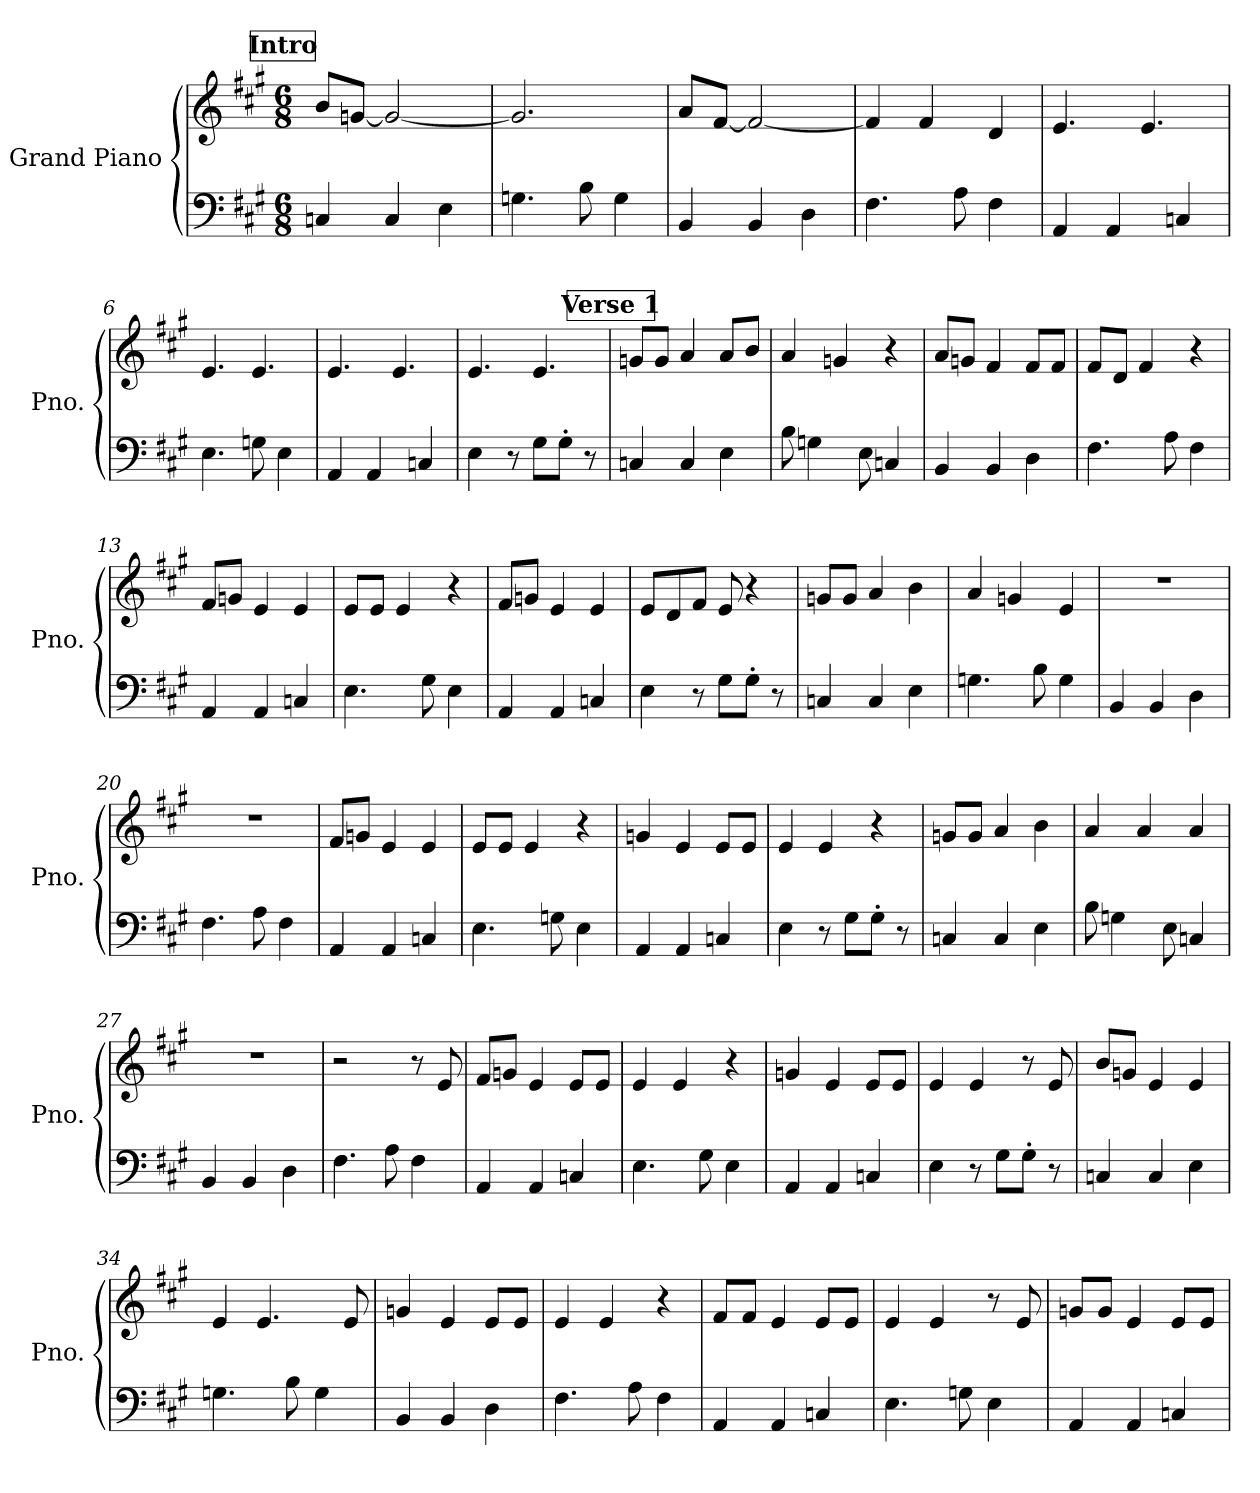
**kern	**kern
*part1	*part1
*staff2	*staff1
*I"Grand Piano	*
*I'Pno.	*
*clefF4	*clefG2
*k[f#c#g#]	*k[f#c#g#]
*M6/8	*M6/8
*MM160	*MM160
!!LO:REH:place=s1:a:B:fs=11:t=Intro
=1	=1
4Cn/	8b/L
.	[8gn/J
4C/	2g/_
4E\	.
=2	=2
4.Gn\	2.g/]
8B\	.
4G\	.
=3	=3
4BB/	8a/L
.	[8f#/J
4BB/	2f#/_
4D\	.
=4	=4
4.F#\	4f#/]
.	4f#/
8A\	.
4F#\	4d/
=5	=5
4AA/	4.e/
4AA/	.
.	4.e/
4Cn/	.
=6	=6
4.E\	4.e/
8Gn\	4.e/
4E\	.
=7	=7
4AA/	4.e/
4AA/	.
.	4.e/
4Cn/	.
=8	=8
4E\	4.e/
8r	.
8G#\L	4.e/
8G#'\J	.
8r	.
!!LO:REH:place=s1:a:B:fs=11:t=Verse 1
=9	=9
4Cn/	8gn/L
.	8g/J
4C/	4a/
4E\	8a/L
.	8b/J
!!LO:LB:g=z
=10	=10
8B\	4a/
4Gn\	.
.	4gn/
8E\	.
4Cn/	4r
=11	=11
4BB/	8a/L
.	8gn/J
4BB/	4f#/
4D\	8f#/L
.	8f#/J
=12	=12
4.F#\	8f#/L
.	8d/J
.	4f#/
8A\	.
4F#\	4r
=13	=13
4AA/	8f#/L
.	8gn/J
4AA/	4e/
4Cn/	4e/
=14	=14
4.E\	8e/L
.	8e/J
.	4e/
8G#\	.
4E\	4r
=15	=15
4AA/	8f#/L
.	8gn/J
4AA/	4e/
4Cn/	4e/
=16	=16
4E\	8e/L
.	8d/
8r	8f#/J
8G#\L	8e/
8G#'\J	4r
8r	.
=17	=17
4Cn/	8gn/L
.	8g/J
4C/	4a/
4E\	4b\
!!LO:LB:g=z
=18	=18
4.Gn\	4a/
.	4gn/
8B\	.
4G\	4e/
=19	=19
4BB/	2.r
4BB/	.
4D\	.
=20	=20
4.F#\	2.r
8A\	.
4F#\	.
=21	=21
4AA/	8f#/L
.	8gn/J
4AA/	4e/
4Cn/	4e/
=22	=22
4.E\	8e/L
.	8e/J
.	4e/
8Gn\	.
4E\	4r
=23	=23
4AA/	4gn/
4AA/	4e/
4Cn/	8e/L
.	8e/J
=24	=24
4E\	4e/
8r	4e/
8G#\L	.
8G#'\J	4r
8r	.
=25	=25
4Cn/	8gn/L
.	8g/J
4C/	4a/
4E\	4b\
=26	=26
8B\	4a/
4Gn\	.
.	4a/
8E\	.
4Cn/	4a/
!!LO:LB:g=z
=27	=27
4BB/	2.r
4BB/	.
4D\	.
=28	=28
4.F#\	2r
8A\	.
4F#\	8r
.	8e/
=29	=29
4AA/	8f#/L
.	8gn/J
4AA/	4e/
4Cn/	8e/L
.	8e/J
=30	=30
4.E\	4e/
.	4e/
8G#\	.
4E\	4r
=31	=31
4AA/	4gn/
4AA/	4e/
4Cn/	8e/L
.	8e/J
=32	=32
4E\	4e/
8r	4e/
8G#\L	.
8G#'\J	8r
8r	8e/
=33	=33
4Cn/	8b/L
.	8gn/J
4C/	4e/
4E\	4e/
=34	=34
4.Gn\	4e/
.	4.e/
8B\	.
4G\	.
.	8e/
=35	=35
4BB/	4gn/
4BB/	4e/
4D\	8e/L
.	8e/J
!!LO:LB:g=z
=36	=36
4.F#\	4e/
.	4e/
8A\	.
4F#\	4r
=37	=37
4AA/	8f#/L
.	8f#/J
4AA/	4e/
4Cn/	8e/L
.	8e/J
=38	=38
4.E\	4e/
.	4e/
8Gn\	.
4E\	8r
.	8e/
=39	=39
4AA/	8gn/L
.	8g/J
4AA/	4e/
4Cn/	8e/L
.	8e/J
=	=
*-	*-
